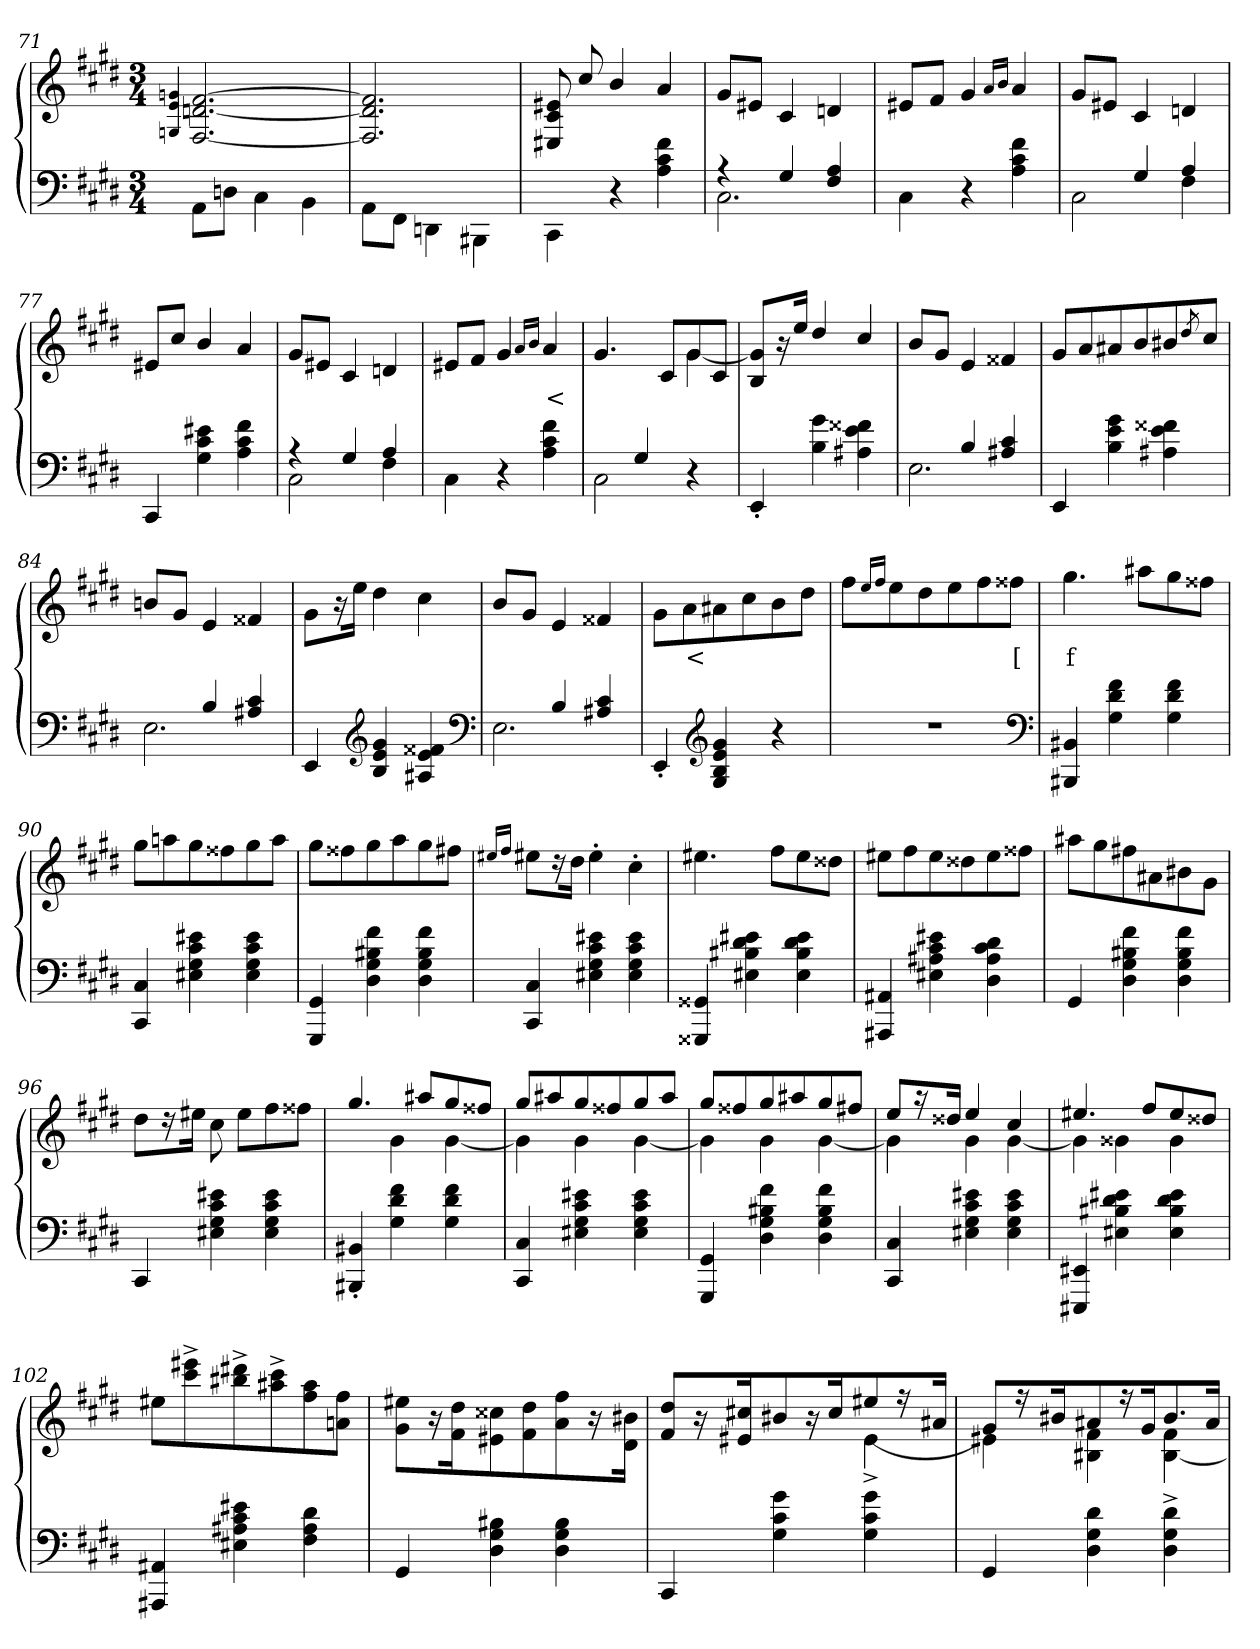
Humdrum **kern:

**kern	**kern	**text
*part2	*part1	*part1
*staff2	*staff1	*staff1
*clefF4	*clefG2	*
*k[f#c#g#d#]	*k[f#c#g#d#]	*
*c#:	*c#:	*
*M3/4	*M3/4	*
=71	=71	=71
.	4qqgn 4qqe 4qqGn	.
8AA\L	[2.f# [2.dn [2.F#	.
8DnJ	.	.
4C#\	.	.
4BB\	.	.
=72	=72	=72
8AA\L	2.f#] 2.dn] 2.F#]	.
8FF#J	.	.
4DDn\	.	.
4BBB#X\	.	.
=73	=73	=73
4CC#\	8e#X 8c# 8E#X	.
.	8cc#/	.
4r	4b/	.
4f# 4c# 4A	4a	.
=74	=74	=74
*^	*	*
4r	2.C#	8g#L	.
.	.	8e#XJ	.
4G#	.	4c#	.
4A 4F#	.	4dn	.
*v	*v	*	*
=75	=75	=75
4C#\	8e#XL	.
.	8f#J	.
4r	4g#	.
.	16qa/LL	.
.	16qb/JJ	.
4f# 4c# 4A	4a	.
=76	=76	=76
*^	*	*
4ryy	2C#	8g#L	.
.	.	8e#XJ	.
4G#	.	4c#	.
4A	4F#	4dn	.
*v	*v	*	*
=77	=77	=77
4CC#	8e#XL	.
.	8cc#J	.
4e#X 4c# 4G#	4b/	.
4f# 4c# 4A	4a	.
=78	=78	=78
*^	*	*
4r	2C#	8g#L	.
.	.	8e#XJ	.
4G#	.	4c#	.
4A	4F#	4dn	.
*v	*v	*	*
=79	=79	=79
4C#\	8e#XL	.
.	8f#J	.
4r	4g#	.
.	16qa/LL	.
.	16qb/JJ	.
4f# 4c# 4A	4a	<
=80	=80	=80
*^	*^	*
4ryy	2C#	4.g#	2ryy	.
4G#	.	.	.	.
.	.	8c#L	.	.
4r	4ryy	8g#	[4g#	.
.	.	8c#J	.	.
*v	*v	*	*	*
*	*v	*v	*
=81	=81	=81
4EE'>	8g#] 8BL	.
.	16r	.
.	16eeJk	.
4g#\ 4B\	4dd#/	.
4f##X\ 4e\ 4A#X\	4cc#/	.
=82	=82	=82
*^	*	*
4ryy	2.E	8bL	.
.	.	8g#J	.
4B	.	4e	.
4c# 4A#X	.	4f##X	.
*v	*v	*	*
=83	=83	=83
4EE	8g#L	.
.	8a	.
4g# 4e 4B	8a#X	.
.	8b	.
4f##X 4e 4A#X	8b#X	.
.	8qdd#/	.
.	8cc#J	.
=84	=84	=84
*^	*	*
4ryy	2.E	8bnL	.
.	.	8g#J	.
4B	.	4e	.
4c# 4A#X	.	4f##X	.
*v	*v	*	*
=85	=85	=85
4EE	8g#L	.
.	16r	.
.	16eeJk	.
*clefG2	*	*
4g# 4e 4B	4dd#	.
4f##X 4e 4A#X	4cc#	.
*clefF4	*	*
=86	=86	=86
*^	*	*
4ryy	2.E	8bL	.
.	.	8g#J	.
4B	.	4e	.
4c# 4A#X	.	4f##X	.
*v	*v	*	*
=87	=87	=87
4EE'>	8g#\L	.
.	8a	<
*clefG2	*	*
4g# 4e 4B 4G#	8a#X	.
.	8cc#	.
4r	8b	.
.	8dd#J	.
=88	=88	=88
2.r	8ff#L	.
.	16qee/L	.
.	16qff#/J	.
.	8ee	.
.	8dd#	.
.	8ee	.
.	8ff#	.
.	8ff##XJ	[
*clefF4	*	*
=89	=89	=89
4BB#X 4BBB#X	4.gg#	f
4f# 4d# 4G#	.	.
.	8aa#XL	.
4f# 4d# 4G#	8gg#	.
.	8ff##XJ	.
=90	=90	=90
4C# 4CC#	8gg#L	.
.	8aan	.
4e#X 4c# 4G# 4E#X	8gg#	.
.	8ff##X	.
4e# 4c# 4G# 4E#	8gg#	.
.	8aaJ	.
=91	=91	=91
4GG# 4GGG#	8gg#L	.
.	8ff##X	.
4f# 4B#X 4G# 4D#	8gg#	.
.	8aa	.
4f# 4B# 4G# 4D#	8gg#	.
.	8ff#XJ	.
=92	=92	=92
.	16qee#X/LL	.
.	16qff#/JJ	.
4C# 4CC#	8ee#L	.
.	16r	.
.	16dd#Jk	.
4e#X 4c# 4G# 4E#X	4ee#'>	.
4e# 4c# 4G# 4E#	4cc#'>	.
=93	=93	=93
4GG##X 4GGG##X	4.ee#X	.
4e#X 4d# 4B#X 4E#X	.	.
.	8ff#L	.
4e# 4d# 4B# 4E#	8ee#	.
.	8dd##XJ	.
=94	=94	=94
4AA#X 4AAA#X	8ee#XL	.
.	8ff#	.
4e#X 4c# 4A# 4E#X	8ee#	.
.	8dd##X	.
4d# 4c# 4A# 4D#	8ee#	.
.	8ff##XJ	.
=95	=95	=95
4GG#	8aa#XL	.
.	8gg#	.
4f# 4B#X 4G# 4D#	8ff#X	.
.	8a#	.
4f# 4B# 4G# 4D#	8b#X	.
.	8g#J	.
=96	=96	=96
4CC#	8dd#L	.
.	16r	.
.	16ee#XJk	.
4e#X 4c# 4G# 4E#X	8cc#	.
.	8ee#L	.
4e# 4c# 4G# 4E#	8ff#	.
.	8ff##XJ	.
=97	=97	=97
*	*^	*
4BB#X'> 4BBB#X'>	4.gg#	4ryy	.
4f# 4d# 4G#	.	4g#	.
.	8aa#XL	.	.
4f# 4d# 4G#	8gg#	[4g#	.
.	8ff##XJ	.	.
=98	=98	=98	=98
4C# 4CC#	8gg#L	4g#]	.
.	8aa#X	.	.
4e#X 4c# 4G# 4E#X	8gg#	4g#	.
.	8ff##X	.	.
4e# 4c# 4G# 4E#	8gg#	[4g#	.
.	8aa#J	.	.
=99	=99	=99	=99
4GG# 4GGG#	8gg#L	4g#]	.
.	8ff##X	.	.
4f# 4B#X 4G# 4D#	8gg#	4g#	.
.	8aa#X	.	.
4f# 4B# 4G# 4D#	8gg#	[4g#	.
.	8ff#XJ	.	.
=100	=100	=100	=100
4C# 4CC#	8eeL	4g#]	.
.	16r	.	.
.	16dd##XJk	.	.
4e#X 4c# 4G# 4E#X	4ee	4g#	.
4e# 4c# 4G# 4E#	4cc#	[4g#	.
=101	=101	=101	=101
4EE#X 4EEE#X	4.ee#X	4g#]	.
4e# 4d# 4B#X 4E#	.	4g##X	.
.	8ff#L	.	.
4e# 4d# 4B# 4E#	8ee#	4g##	.
.	8dd##XJ	.	.
*	*v	*v	*
=102	=102	=102
4AA#X 4AAA#X	8ee#XL	.
.	8eee#^> 8ccc#^>	.
4e#X 4c# 4A# 4E#X	8ddd#X^> 8bb#X^>	.
.	8ccc#^> 8aa#X^>	.
4d# 4A# 4F#	8aa# 8ff#	.
.	8ff# 8anJ	.
=103	=103	=103
4GG#	8ee#X\ 8g#L	.
.	16r	.
.	16dd# 16f#	.
4B#X 4G# 4D#	8cc##X 8e#	.
.	8dd# 8f#	.
4B# 4G# 4D#	8ff# 8a	.
.	16r	.
.	16b#X 16d#Jk	.
=104	=104	=104
*	*^	*
4CC#	8dd# 8f#L	2ryy	.
.	16r	.	.
.	16cc#X 16e#X	.	.
4g# 4c# 4G#	8b#X	.	.
.	16r	.	.
.	16cc#	.	.
4g# 4c# 4G#	8ee#	[4e#^>	.
.	16r	.	.
.	16a#XJk	.	.
=105	=105	=105	=105
4GG#	8g#L	4e#X]	.
.	16r	.	.
.	16b#X	.	.
4d# 4G# 4D#	8a#X	4f# 4B#	.
.	16r	.	.
.	16g#	.	.
4d#^> 4G#^> 4D#^>	8.b#	4f# [4B#	.
.	16a#Jk	.	.
*	*v	*v	*
=	=	=
*-	*-	*-
